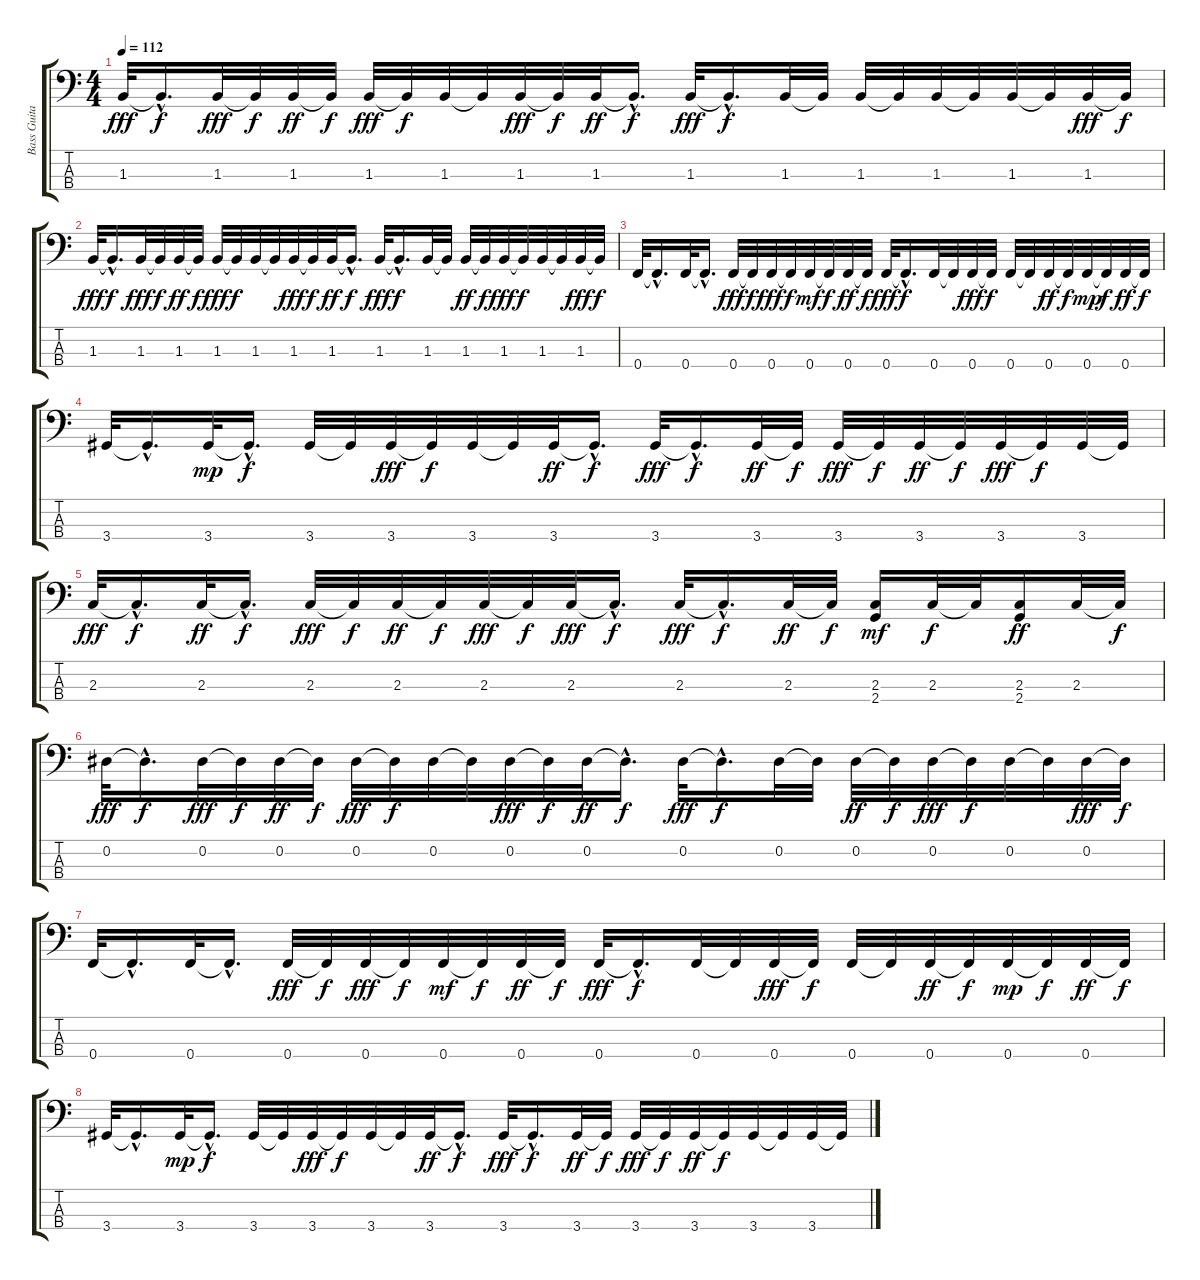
\track ("Bass Guitar" "Bass Guita") {instrument electricbassfinger}
\staff {score tabs}
\tuning (Ab2 Eb2 Bb1 F1) {hide}
\ts (4 4)
\tempo 112
\clef f4
\ks c
1.3.32{dy fff} 1.3{hac t}.16{d dy f} 1.3.32{dy fff} 1.3{t}.32{dy f} 1.3.32{dy ff} 1.3{t}.32{dy f} 1.3.32{dy fff} 1.3{t}.32{dy f} 1.3.32 1.3{t}.32 1.3.32{dy fff} 1.3{t}.32{dy f} 1.3.32{dy ff} 1.3{hac t}.16{d dy f} 1.3.32{dy fff} 1.3{hac t}.16{d dy f} 1.3.32 1.3{t}.32 1.3.32 1.3{t}.32 1.3.32 1.3{t}.32 1.3.32 1.3{t}.32 1.3.32{dy fff} 1.3{t}.32{dy f} |
1.3.32{dy fff} 1.3{hac t}.16{d dy f} 1.3.32{dy fff} 1.3{t}.32{dy f} 1.3.32{dy ff} 1.3{t}.32{dy f} 1.3.32{dy fff} 1.3{t}.32{dy f} 1.3.32 1.3{t}.32 1.3.32{dy fff} 1.3{t}.32{dy f} 1.3.32{dy ff} 1.3{hac t}.16{d dy f} 1.3.32{dy fff} 1.3{hac t}.16{d dy f} 1.3.32 1.3{t}.32 1.3.32{dy ff} 1.3{t}.32{dy f} 1.3.32{dy fff} 1.3{t}.32{dy f} 1.3.32 1.3{t}.32 1.3.32{dy fff} 1.3{t}.32{dy f} |
0.4.32 0.4{hac t}.16{d} 0.4.32 0.4{hac t}.16{d} 0.4.32{dy fff} 0.4{t}.32{dy f} 0.4.32{dy fff} 0.4{t}.32{dy f} 0.4.32{dy mf} 0.4{t}.32{dy f} 0.4.32{dy ff} 0.4{t}.32{dy f} 0.4.32{dy fff} 0.4{hac t}.16{d dy f} 0.4.32 0.4{t}.32 0.4.32{dy fff} 0.4{t}.32{dy f} 0.4.32 0.4{t}.32 0.4.32{dy ff} 0.4{t}.32{dy f} 0.4.32{dy mp} 0.4{t}.32{dy f} 0.4.32{dy ff} 0.4{t}.32{dy f} |
3.4.32 3.4{hac t}.16{d} 3.4.32{dy mp} 3.4{hac t}.16{d dy f} 3.4.32 3.4{t}.32 3.4.32{dy fff} 3.4{t}.32{dy f} 3.4.32 3.4{t}.32 3.4.32{dy ff} 3.4{hac t}.16{d dy f} 3.4.32{dy fff} 3.4{hac t}.16{d dy f} 3.4.32{dy ff} 3.4{t}.32{dy f} 3.4.32{dy fff} 3.4{t}.32{dy f} 3.4.32{dy ff} 3.4{t}.32{dy f} 3.4.32{dy fff} 3.4{t}.32{dy f} 3.4.32 3.4{t}.32 |
2.3.32{dy fff} 2.3{hac t}.16{d dy f} 2.3.32{dy ff} 2.3{hac t}.16{d dy f} 2.3.32{dy fff} 2.3{t}.32{dy f} 2.3.32{dy ff} 2.3{t}.32{dy f} 2.3.32{dy fff} 2.3{t}.32{dy f} 2.3.32{dy fff} 2.3{hac t}.16{d dy f} 2.3.32{dy fff} 2.3{hac t}.16{d dy f} 2.3.32{dy ff} 2.3{t}.32{dy f} (2.3 2.4).16{dy mf} 2.3.32{dy f} 2.3{t}.32 (2.3 2.4).16{dy ff} 2.3.32 2.3{t}.32{dy f} |
0.2.32{dy fff} 0.2{hac t}.16{d dy f} 0.2.32{dy fff} 0.2{t}.32{dy f} 0.2.32{dy ff} 0.2{t}.32{dy f} 0.2.32{dy fff} 0.2{t}.32{dy f} 0.2.32 0.2{t}.32 0.2.32{dy fff} 0.2{t}.32{dy f} 0.2.32{dy ff} 0.2{hac t}.16{d dy f} 0.2.32{dy fff} 0.2{hac t}.16{d dy f} 0.2.32 0.2{t}.32 0.2.32{dy ff} 0.2{t}.32{dy f} 0.2.32{dy fff} 0.2{t}.32{dy f} 0.2.32 0.2{t}.32 0.2.32{dy fff} 0.2{t}.32{dy f} |
0.4.32 0.4{hac t}.16{d} 0.4.32 0.4{hac t}.16{d} 0.4.32{dy fff} 0.4{t}.32{dy f} 0.4.32{dy fff} 0.4{t}.32{dy f} 0.4.32{dy mf} 0.4{t}.32{dy f} 0.4.32{dy ff} 0.4{t}.32{dy f} 0.4.32{dy fff} 0.4{hac t}.16{d dy f} 0.4.32 0.4{t}.32 0.4.32{dy fff} 0.4{t}.32{dy f} 0.4.32 0.4{t}.32 0.4.32{dy ff} 0.4{t}.32{dy f} 0.4.32{dy mp} 0.4{t}.32{dy f} 0.4.32{dy ff} 0.4{t}.32{dy f} |
3.4.32 3.4{hac t}.16{d} 3.4.32{dy mp} 3.4{hac t}.16{d dy f} 3.4.32 3.4{t}.32 3.4.32{dy fff} 3.4{t}.32{dy f} 3.4.32 3.4{t}.32 3.4.32{dy ff} 3.4{hac t}.16{d dy f} 3.4.32{dy fff} 3.4{hac t}.16{d dy f} 3.4.32{dy ff} 3.4{t}.32{dy f} 3.4.32{dy fff} 3.4{t}.32{dy f} 3.4.32{dy ff} 3.4{t}.32{dy f} 3.4.32 3.4{t}.32 3.4.32 3.4{t}.32
